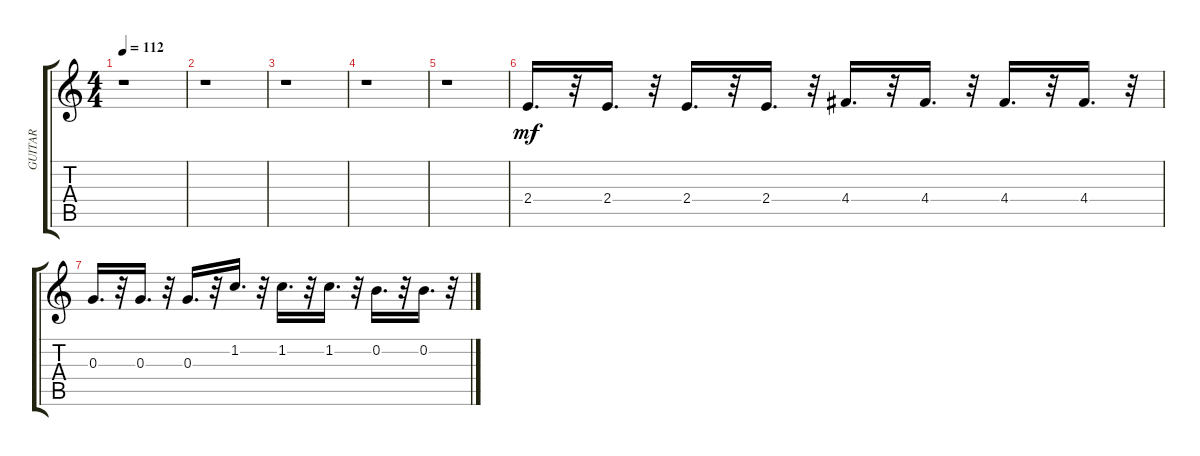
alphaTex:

\track ("GUITAR" "GUITAR") {instrument distortionguitar}
\staff {score tabs}
\tuning (E4 B3 G3 D3 A2 E2) {hide}
\ts (4 4)
\tempo 112
\clef g2
\ks c
r.1{dy mf} |
r.1 |
r.1 |
r.1 |
r.1 |
2.4.16{d volume 12} r.32 2.4.16{d volume 12} r.32 2.4.16{d volume 11} r.32 2.4.16{d volume 10} r.32 4.4.16{d volume 9} r.32 4.4.16{d volume 9} r.32 4.4.16{d volume 8} r.32 4.4.16{d volume 7} r.32 |
0.3.16{d volume 6} r.32 0.3.16{d volume 6} r.32 0.3.16{d volume 5} r.32 1.2.16{d volume 4} r.32 1.2.16{d volume 3} r.32 1.2.16{d volume 2} r.32 0.2.16{d volume 2} r.32 0.2.16{d volume 1} r.32
